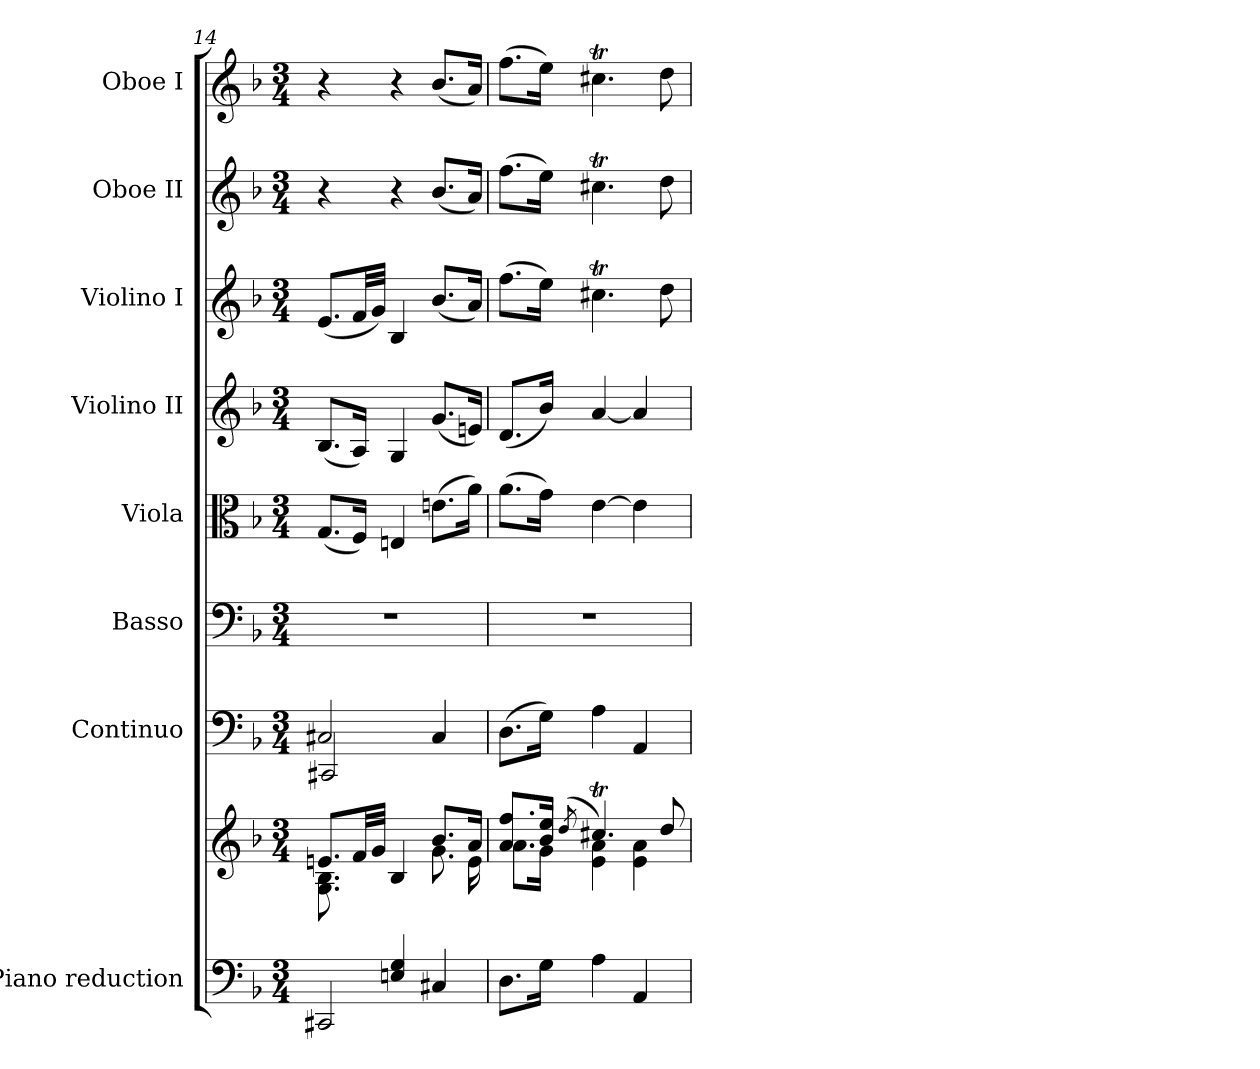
**kern	**kern	**kern	**kern	**kern	**kern	**kern	**kern	**kern
*part8	*part8	*part7	*part6	*part5	*part4	*part3	*part2	*part1
*staff9	*staff8	*staff7	*staff6	*staff5	*staff4	*staff3	*staff2	*staff1
*I"Piano reduction	*	*I"Continuo	*I"Basso	*I"Viola	*I"Violino II	*I"Violino I	*I"Oboe II	*I"Oboe I
*I'Pno	*	*	*	*	*	*	*I'Ob	*I'Ob
!!LO:PB:g=z
*clefF4	*clefG2	*clefF4	*clefF4	*clefC3	*clefG2	*clefG2	*clefG2	*clefG2
*k[b-]	*k[b-]	*k[b-]	*k[b-]	*k[b-]	*k[b-]	*k[b-]	*k[b-]	*k[b-]
*M3/4	*M3/4	*M3/4	*M3/4	*M3/4	*M3/4	*M3/4	*M3/4	*M3/4
=14	=14	=14	=14	=14	=14	=14	=14	=14
*^	*^	*^	*	*	*	*	*	*
8.ryy	2CC#X/	8.en/L	8.G\ 8.B-\L	2C#X!/	2CC#X/	2.r	(<8.G/L	(<8.B-/L	(<8.e/L	4r	4r
16F/ 16A/Jk	.	32f/LL	16ryy	.	.	.	16F/Jk)	16A/Jk)	32f/LL	.	.
.	.	32g/JJJ	.	.	.	.	.	.	32g/JJJ)	.	.
*	*	*v	*v	*	*	*	*	*	*	*	*
4En/ 4G/	.	4B-/	.	.	.	4En/	4G/	4B-/	4r	4r
*	*	*^	*	*	*	*	*	*	*	*
4ryy	4C#X/	8.b-/L	8.g\L	4C#/	4ryy	.	(>8.en\L	(<8.g/L	(<8.b-/L	(<8.b-/L	(<8.b-/L
.	.	16a/Jk	16e\Jk	.	.	.	16a\Jk)	16en/Jk)	16a/Jk)	16a/Jk)	16a/Jk)
*v	*v	*	*	*v	*v	*	*	*	*	*	*
=15	=15	=15	=15	=15	=15	=15	=15	=15	=15
8.D\L	8.a/ 8.ff/L	8.a\L	(>8.D\L	2.r	(>8.a\L	(<8.d/L	(>8.ff\L	(>8.ff\L	(>8.ff\L
16G\Jk	16b-/ 16ee/Jk	16g\Jk	16G\Jk)	.	16g\Jk)	16b-/Jk)	16ee\Jk)	16ee\Jk)	16ee\Jk)
.	(<8qdd/	.	.	.	.	.	.	.	.
4A\	4.cc#Xt/)	4e\ 4a\	4A\	.	[4e\	[4a/	4.cc#Xt\	4.cc#Xt\	4.cc#Xt\
4AA/	.	4e\ 4a\	4AA/	.	4e\]	4a/]	.	.	.
.	8dd/	.	.	.	.	.	8dd\	8dd\	8dd\
*	*v	*v	*	*	*	*	*	*	*
=	=	=	=	=	=	=	=	=
*-	*-	*-	*-	*-	*-	*-	*-	*-
